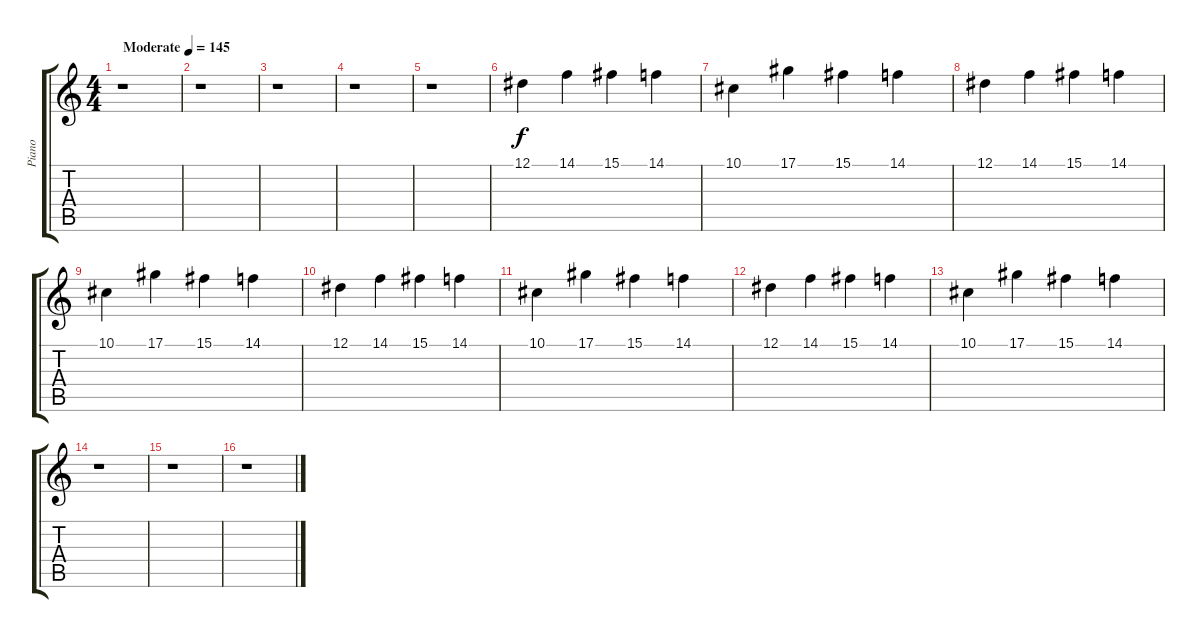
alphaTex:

\track ("Piano" "Piano") {instrument honkytonkpiano}
\staff {score tabs}
\tuning (Eb4 Bb3 Gb3 Db3 Ab2 Db2) {hide}
\ts (4 4)
\tempo (145 "Moderate")
\clef g2
\ks c
r.1{dy f instrument honkytonkpiano} |
r.1 |
r.1 |
r.1 |
r.1 |
12.1.4 14.1.4 15.1.4 14.1.4 |
10.1.4 17.1.4 15.1.4 14.1.4 |
12.1.4 14.1.4 15.1.4 14.1.4 |
10.1.4 17.1.4 15.1.4 14.1.4 |
12.1.4 14.1.4 15.1.4 14.1.4 |
10.1.4 17.1.4 15.1.4 14.1.4 |
12.1.4 14.1.4 15.1.4 14.1.4 |
10.1.4 17.1.4 15.1.4 14.1.4 |
r.1 |
r.1 |
r.1
